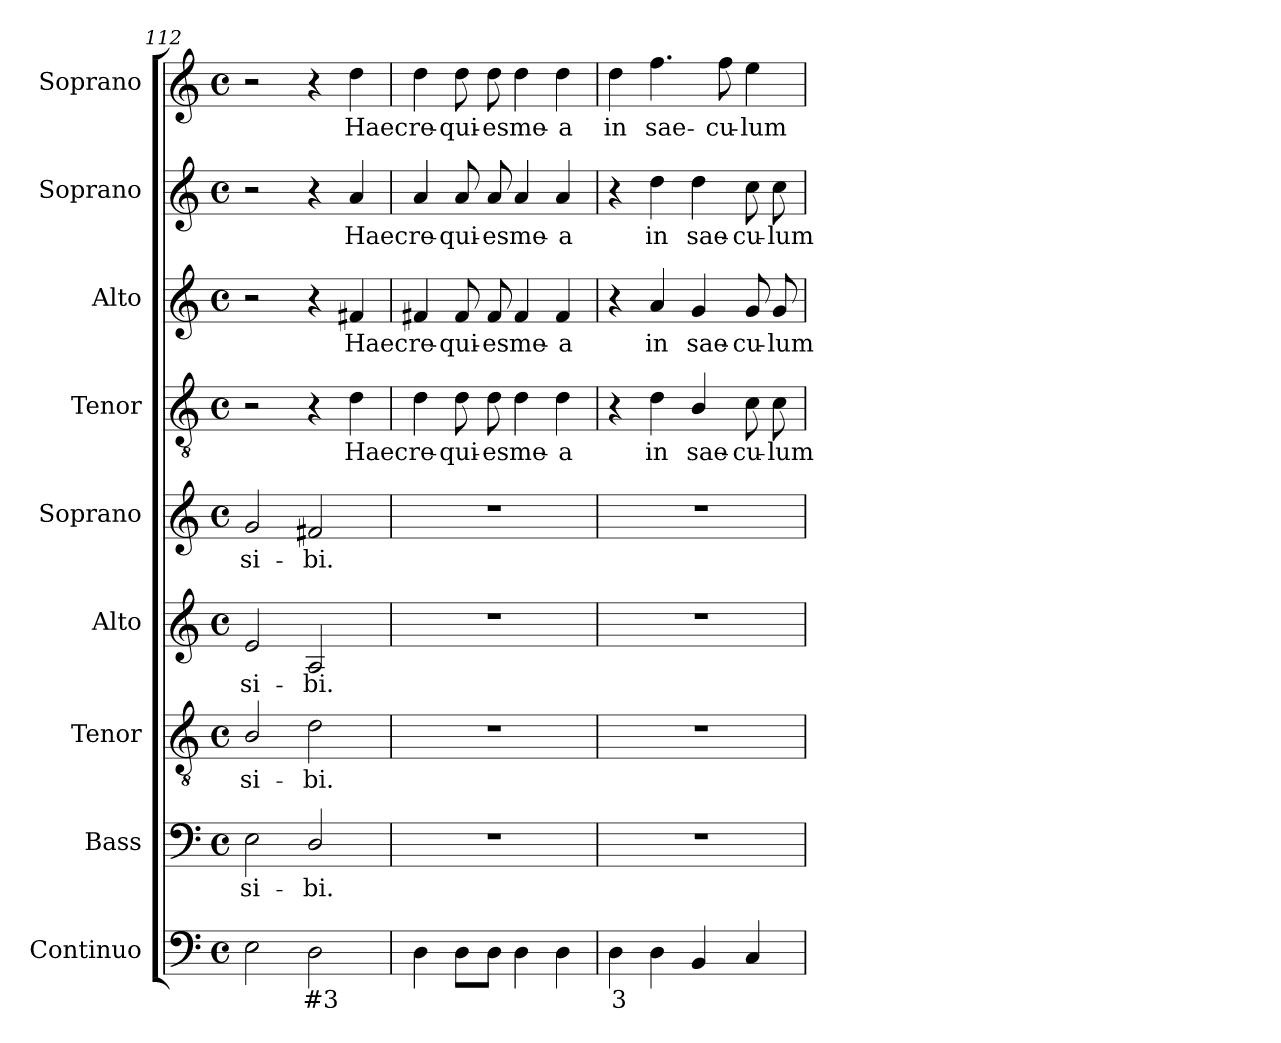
**kern	**text	**kern	**text	**kern	**text	**kern	**text	**kern	**text	**kern	**text	**kern	**text	**kern	**text	**kern	**text
*part9	*part9	*part8	*part8	*part7	*part7	*part6	*part6	*part5	*part5	*part4	*part4	*part3	*part3	*part2	*part2	*part1	*part1
*staff9	*staff9	*staff8	*staff8	*staff7	*staff7	*staff6	*staff6	*staff5	*staff5	*staff4	*staff4	*staff3	*staff3	*staff2	*staff2	*staff1	*staff1
*I"Continuo	*	*I"Bass	*	*I"Tenor	*	*I"Alto	*	*I"Soprano	*	*I"Tenor	*	*I"Alto	*	*I"Soprano	*	*I"Soprano	*
*I'Cont.	*	*I'B.	*	*I'T.	*	*I'A.	*	*I'S.	*	*I'T.	*	*I'A.	*	*I'S.	*	*I'S.	*
*clefF4	*	*clefF4	*	*clefGv2	*	*clefG2	*	*clefG2	*	*clefGv2	*	*clefG2	*	*clefG2	*	*clefG2	*
*	*	*	*	*ITrd7c12	*	*	*	*	*	*ITrd7c12	*	*	*	*	*	*	*
*k[]	*	*k[]	*	*k[]	*	*k[]	*	*k[]	*	*k[]	*	*k[]	*	*k[]	*	*k[]	*
*C:	*	*C:	*	*C:	*	*C:	*	*C:	*	*C:	*	*C:	*	*C:	*	*C:	*
*M4/4	*	*M4/4	*	*M4/4	*	*M4/4	*	*M4/4	*	*M4/4	*	*M4/4	*	*M4/4	*	*M4/4	*
*met(c)	*	*met(c)	*	*met(c)	*	*met(c)	*	*met(c)	*	*met(c)	*	*met(c)	*	*met(c)	*	*met(c)	*
=112	=112	=112	=112	=112	=112	=112	=112	=112	=112	=112	=112	=112	=112	=112	=112	=112	=112
!	!	!	!LO:LY:b:color=#000000	!	!	!	!	!	!	!	!	!	!	!	!	!	!
!	!	!	!	!	!LO:LY:b:color=#000000	!	!	!	!	!	!	!	!	!	!	!	!
!	!	!	!	!	!	!	!LO:LY:b:color=#000000	!	!	!	!	!	!	!	!	!	!
!	!	!	!	!	!	!	!	!	!LO:LY:b:color=#000000	!	!	!	!	!	!	!	!
2Ei\	.	2Ei\	si-	2BBi/	si-	2ei/	si-	2gi/	si-	2r	.	2r	.	2r	.	2r	.
!	!LO:LY:b:color=#000000	!	!	!	!	!	!	!	!	!	!	!	!	!	!	!	!
!	!	!	!LO:LY:b:color=#000000	!	!	!	!	!	!	!	!	!	!	!	!	!	!
!	!	!	!	!	!LO:LY:b:color=#000000	!	!	!	!	!	!	!	!	!	!	!	!
!	!	!	!	!	!	!	!LO:LY:b:color=#000000	!	!	!	!	!	!	!	!	!	!
!	!	!	!	!	!	!	!	!	!LO:LY:b:color=#000000	!	!	!	!	!	!	!	!
2Di\	#3	2Di/	-bi.	2Di\	-bi.	2Ai/	-bi.	2f#Xi/	-bi.	4r	.	4r	.	4r	.	4r	.
!	!	!	!	!	!	!	!	!	!	!	!LO:LY:b:color=#000000	!	!	!	!	!	!
!	!	!	!	!	!	!	!	!	!	!	!	!	!LO:LY:b:color=#000000	!	!	!	!
!	!	!	!	!	!	!	!	!	!	!	!	!	!	!	!LO:LY:b:color=#000000	!	!
!	!	!	!	!	!	!	!	!	!	!	!	!	!	!	!	!	!LO:LY:b:color=#000000
.	.	.	.	.	.	.	.	.	.	4Di\	Haec	4f#Xi/	Haec	4ai/	Haec	4ddi\	Haec
=113	=113	=113	=113	=113	=113	=113	=113	=113	=113	=113	=113	=113	=113	=113	=113	=113	=113
!	!	!	!	!	!	!	!	!	!	!	!LO:LY:b:color=#000000	!	!	!	!	!	!
!	!	!	!	!	!	!	!	!	!	!	!	!	!LO:LY:b:color=#000000	!	!	!	!
!	!	!	!	!	!	!	!	!	!	!	!	!	!	!	!LO:LY:b:color=#000000	!	!
!	!	!	!	!	!	!	!	!	!	!	!	!	!	!	!	!	!LO:LY:b:color=#000000
4Di\	.	1r	.	1r	.	1r	.	1r	.	4Di\	re-	4f#Xi/	re-	4ai/	re-	4ddi\	re-
!	!	!	!	!	!	!	!	!	!	!	!LO:LY:b:color=#000000	!	!	!	!	!	!
!	!	!	!	!	!	!	!	!	!	!	!	!	!LO:LY:b:color=#000000	!	!	!	!
!	!	!	!	!	!	!	!	!	!	!	!	!	!	!	!LO:LY:b:color=#000000	!	!
!	!	!	!	!	!	!	!	!	!	!	!	!	!	!	!	!	!LO:LY:b:color=#000000
8Di\L	.	.	.	.	.	.	.	.	.	8Di\	-qui-	8f#i/	-qui-	8ai/	-qui-	8ddi\	-qui-
!	!	!	!	!	!	!	!	!	!	!	!LO:LY:b:color=#000000	!	!	!	!	!	!
!	!	!	!	!	!	!	!	!	!	!	!	!	!LO:LY:b:color=#000000	!	!	!	!
!	!	!	!	!	!	!	!	!	!	!	!	!	!	!	!LO:LY:b:color=#000000	!	!
!	!	!	!	!	!	!	!	!	!	!	!	!	!	!	!	!	!LO:LY:b:color=#000000
8Di\J	.	.	.	.	.	.	.	.	.	8Di\	-es	8f#i/	-es	8ai/	-es	8ddi\	-es
!	!	!	!	!	!	!	!	!	!	!	!LO:LY:b:color=#000000	!	!	!	!	!	!
!	!	!	!	!	!	!	!	!	!	!	!	!	!LO:LY:b:color=#000000	!	!	!	!
!	!	!	!	!	!	!	!	!	!	!	!	!	!	!	!LO:LY:b:color=#000000	!	!
!	!	!	!	!	!	!	!	!	!	!	!	!	!	!	!	!	!LO:LY:b:color=#000000
4Di\	.	.	.	.	.	.	.	.	.	4Di\	me-	4f#i/	me-	4ai/	me-	4ddi\	me-
!	!	!	!	!	!	!	!	!	!	!	!LO:LY:b:color=#000000	!	!	!	!	!	!
!	!	!	!	!	!	!	!	!	!	!	!	!	!LO:LY:b:color=#000000	!	!	!	!
!	!	!	!	!	!	!	!	!	!	!	!	!	!	!	!LO:LY:b:color=#000000	!	!
!	!	!	!	!	!	!	!	!	!	!	!	!	!	!	!	!	!LO:LY:b:color=#000000
4Di\	.	.	.	.	.	.	.	.	.	4Di\	-a	4f#i/	-a	4ai/	-a	4ddi\	-a
!!LO:PB:g=z
=114	=114	=114	=114	=114	=114	=114	=114	=114	=114	=114	=114	=114	=114	=114	=114	=114	=114
!	!LO:LY:b:color=#000000	!	!	!	!	!	!	!	!	!	!	!	!	!	!	!	!
!	!	!	!	!	!	!	!	!	!	!	!	!	!	!	!	!	!LO:LY:b:color=#000000
4Di\	3	1r	.	1r	.	1r	.	1r	.	4r	.	4r	.	4r	.	4ddi\	in
!	!	!	!	!	!	!	!	!	!	!	!LO:LY:b:color=#000000	!	!	!	!	!	!
!	!	!	!	!	!	!	!	!	!	!	!	!	!LO:LY:b:color=#000000	!	!	!	!
!	!	!	!	!	!	!	!	!	!	!	!	!	!	!	!LO:LY:b:color=#000000	!	!
!	!	!	!	!	!	!	!	!	!	!	!	!	!	!	!	!	!LO:LY:b:color=#000000
4Di\	.	.	.	.	.	.	.	.	.	4Di\	in	4ai/	in	4ddi\	in	4.ffi\	sae-
!	!	!	!	!	!	!	!	!	!	!	!LO:LY:b:color=#000000	!	!	!	!	!	!
!	!	!	!	!	!	!	!	!	!	!	!	!	!LO:LY:b:color=#000000	!	!	!	!
!	!	!	!	!	!	!	!	!	!	!	!	!	!	!	!LO:LY:b:color=#000000	!	!
4BBi/	.	.	.	.	.	.	.	.	.	4BBi/	sae-	4gi/	sae-	4ddi\	sae-	.	.
!	!	!	!	!	!	!	!	!	!	!	!	!	!	!	!	!	!LO:LY:b:color=#000000
.	.	.	.	.	.	.	.	.	.	.	.	.	.	.	.	8ffi\	-cu-
!	!	!	!	!	!	!	!	!	!	!	!LO:LY:b:color=#000000	!	!	!	!	!	!
!	!	!	!	!	!	!	!	!	!	!	!	!	!LO:LY:b:color=#000000	!	!	!	!
!	!	!	!	!	!	!	!	!	!	!	!	!	!	!	!LO:LY:b:color=#000000	!	!
!	!	!	!	!	!	!	!	!	!	!	!	!	!	!	!	!	!LO:LY:b:color=#000000
4Ci/	.	.	.	.	.	.	.	.	.	8Ci\	-cu-	8gi/	-cu-	8cci\	-cu-	4eei\	-lum
!	!	!	!	!	!	!	!	!	!	!	!LO:LY:b:color=#000000	!	!	!	!	!	!
!	!	!	!	!	!	!	!	!	!	!	!	!	!LO:LY:b:color=#000000	!	!	!	!
!	!	!	!	!	!	!	!	!	!	!	!	!	!	!	!LO:LY:b:color=#000000	!	!
.	.	.	.	.	.	.	.	.	.	8Ci\	-lum	8gi/	-lum	8cci\	-lum	.	.
=	=	=	=	=	=	=	=	=	=	=	=	=	=	=	=	=	=
*-	*-	*-	*-	*-	*-	*-	*-	*-	*-	*-	*-	*-	*-	*-	*-	*-	*-
